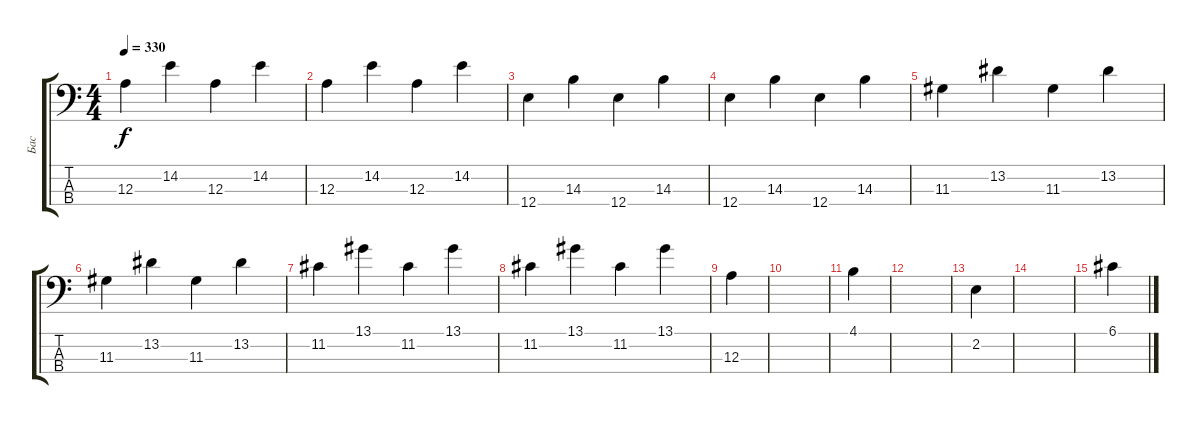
\track ("Бас" "Бас") {instrument electricbassfinger}
\staff {score tabs}
\tuning (G2 D2 A1 E1) {hide}
\ts (4 4)
\tempo 330
\clef f4
\ks c
12.3.4{dy f} 14.2.4 12.3.4 14.2.4 |
12.3.4 14.2.4 12.3.4 14.2.4 |
12.4.4 14.3.4 12.4.4 14.3.4 |
12.4.4 14.3.4 12.4.4 14.3.4 |
11.3.4 13.2.4 11.3.4 13.2.4 |
11.3.4 13.2.4 11.3.4 13.2.4 |
11.2.4 13.1.4 11.2.4 13.1.4 |
11.2.4 13.1.4 11.2.4 13.1.4 |
12.3.4 |
|
4.1.4 |
|
2.2.4 |
|
6.1.4
